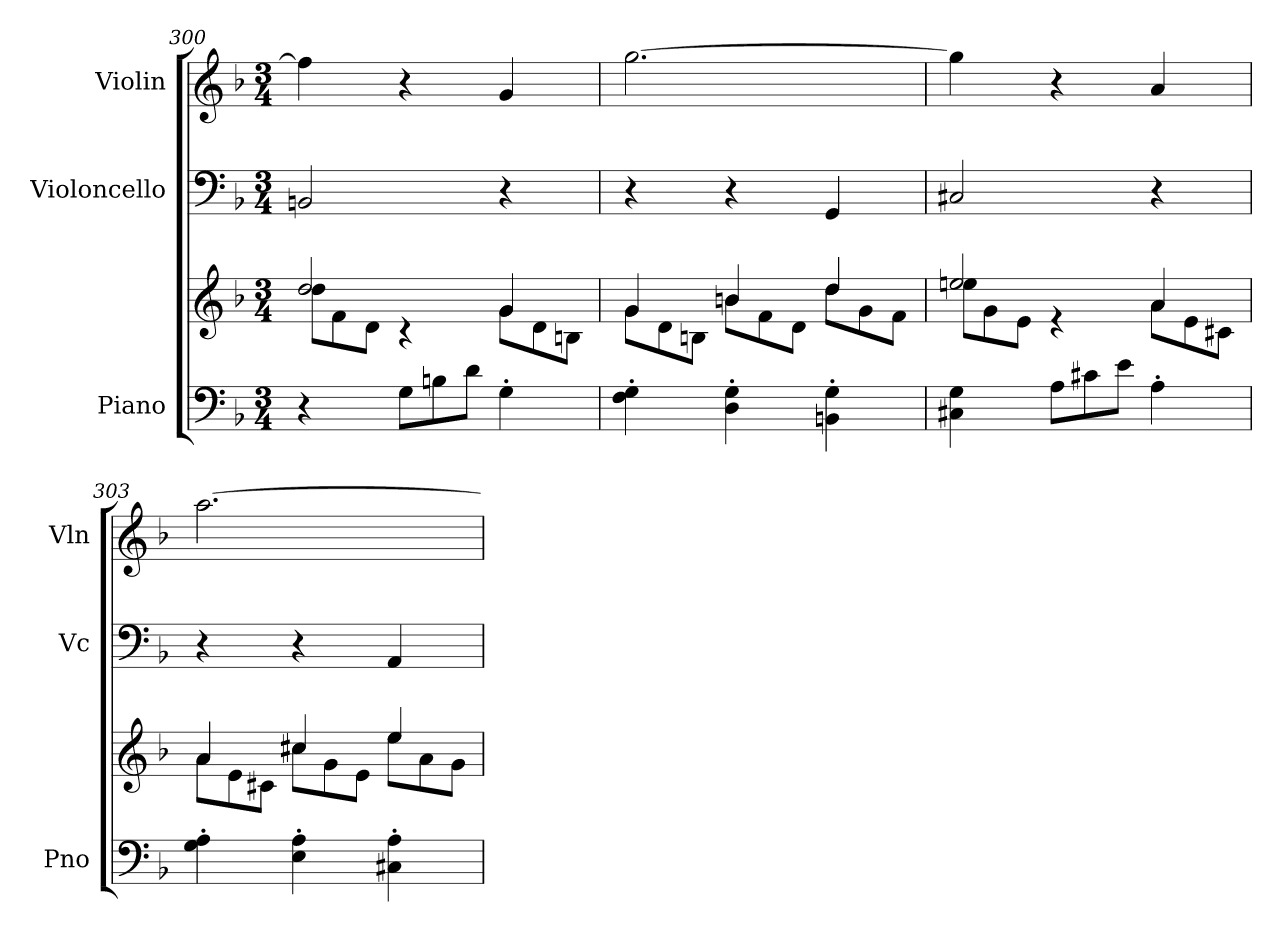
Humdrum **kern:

**kern	**kern	**kern	**kern
*part3	*part3	*part2	*part1
*staff4	*staff3	*staff2	*staff1
*I"Piano	*	*I"Violoncello	*I"Violin
*I'Pno	*	*I'Vc	*I'Vln
!!LO:LB:g=z
*clefF4	*clefG2	*clefF4	*clefG2
*k[b-]	*k[b-]	*k[b-]	*k[b-]
*M3/4	*M3/4	*M3/4	*M3/4
=300	=300	=300	=300
*	*^	*	*
*	*	*Xtuplet	*	*
4r	2dd/	12dd\L	2BBn/	4ff\]
.	.	12f\	.	.
.	.	12d\J	.	.
*Xtuplet	*	*	*	*
12G\L	.	4r	.	4r
12Bn\	.	.	.	.
12d\J	.	.	.	.
4G'\	4g/	12g\L	4r	4g/
.	.	12d\	.	.
.	.	12Bn\J	.	.
=301	=301	=301	=301	=301
4F\' 4G\'	4g/	12g\L	4r	[2.gg\
.	.	12d\	.	.
.	.	12Bn\J	.	.
4D\' 4G\'	4bn/	12b\L	4r	.
.	.	12f\	.	.
.	.	12d\J	.	.
4BBn\' 4G\'	4dd/	12dd\L	4GG/	.
.	.	12g\	.	.
.	.	12f\J	.	.
=302	=302	=302	=302	=302
4C#X\ 4G\	2een/	12ee\L	2C#X/	4gg\]
.	.	12g\	.	.
.	.	12e\J	.	.
12A\L	.	4r	.	4r
12c#X\	.	.	.	.
12e\J	.	.	.	.
4A'\	4a/	12a\L	4r	4a/
.	.	12e\	.	.
.	.	12c#X\J	.	.
!!LO:LB:g=z
=303	=303	=303	=303	=303
4G\' 4A\'	4a/	12a\L	4r	[2.aa\
.	.	12e\	.	.
.	.	12c#X\J	.	.
4E\' 4A\'	4cc#X/	12cc#\L	4r	.
.	.	12g\	.	.
.	.	12e\J	.	.
4C#X\' 4A\'	4ee/	12ee\L	4AA/	.
.	.	12a\	.	.
.	.	12g\J	.	.
*	*v	*v	*	*
=	=	=	=
*-	*-	*-	*-
